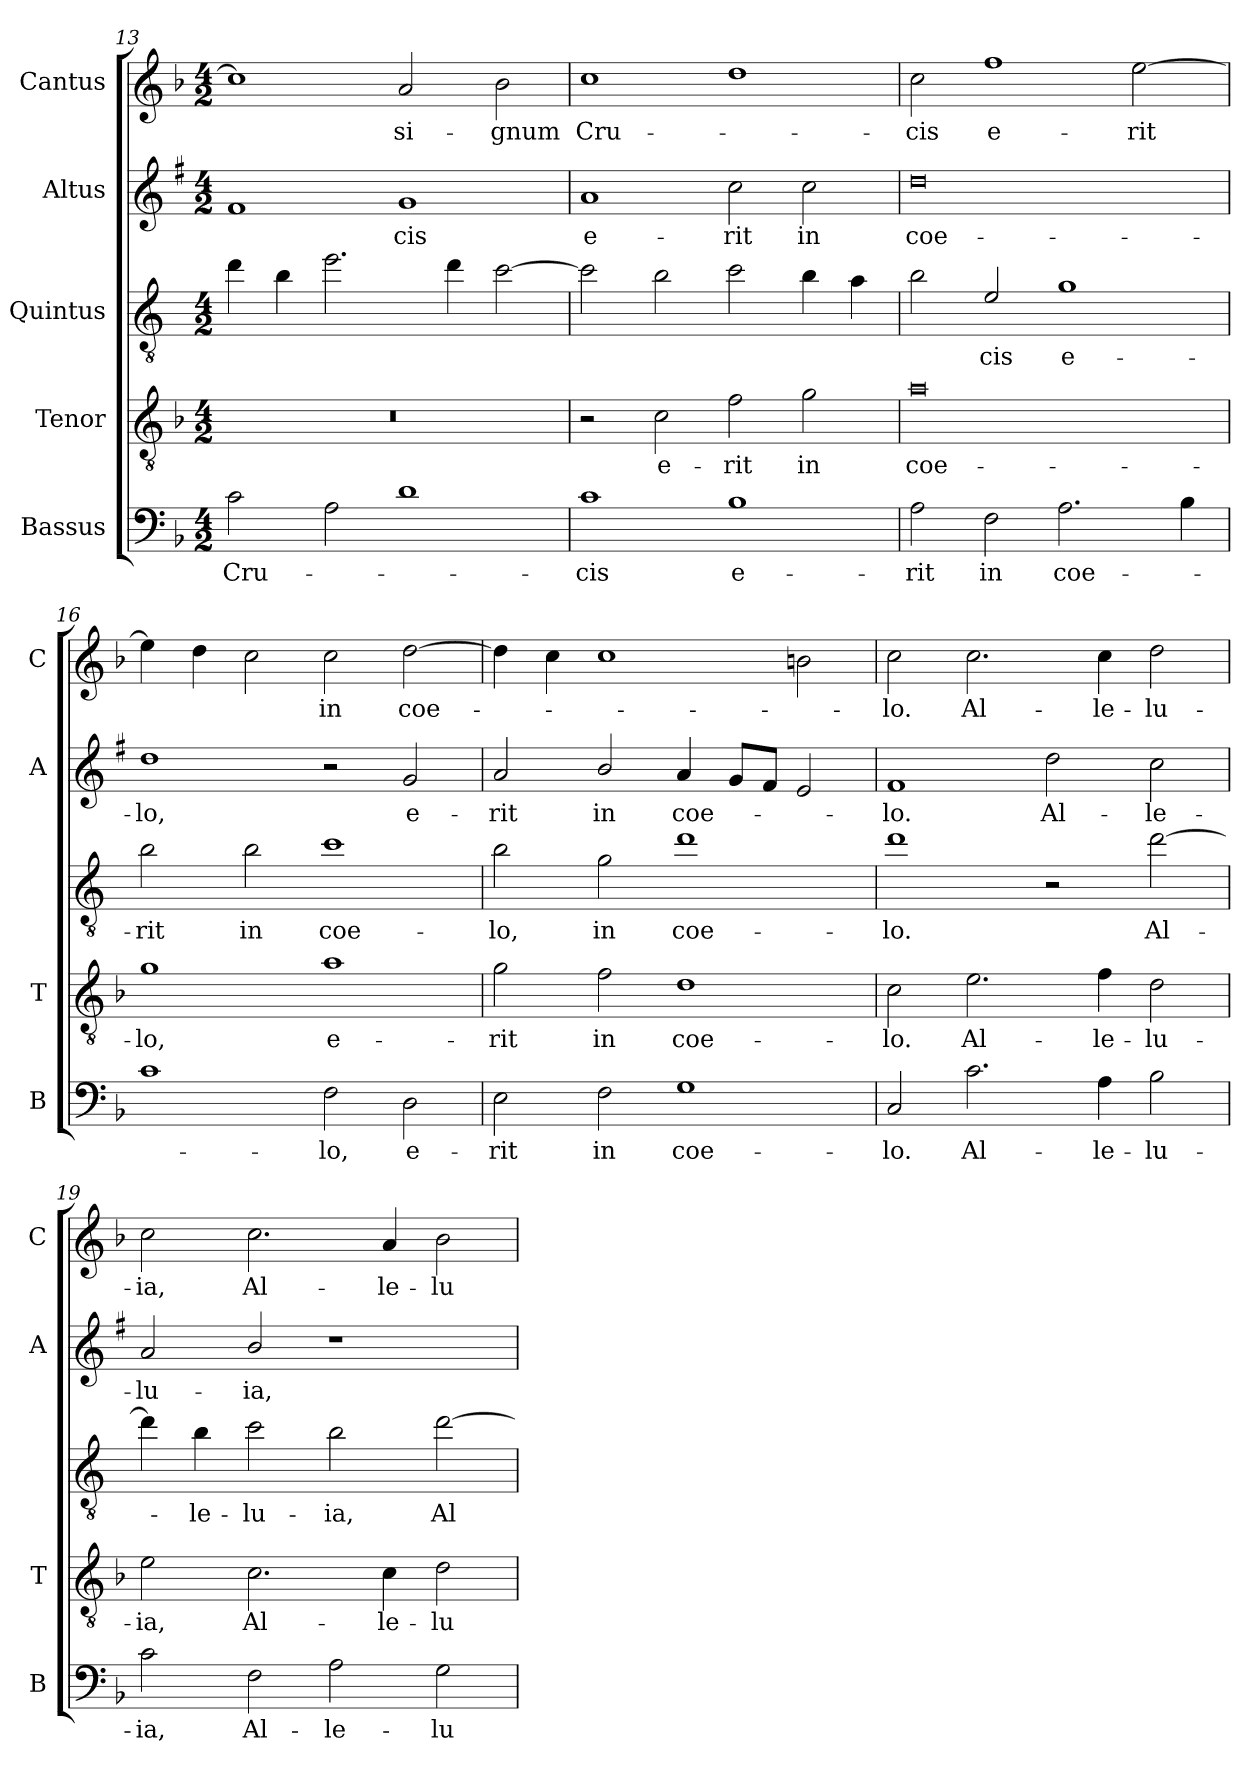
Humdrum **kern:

**kern	**text	**kern	**text	**kern	**text	**kern	**text	**kern	**text
*part5	*part5	*part4	*part4	*part3	*part3	*part2	*part2	*part1	*part1
*staff5	*staff5	*staff4	*staff4	*staff3	*staff3	*staff2	*staff2	*staff1	*staff1
*I"Bassus	*	*I"Tenor	*	*I"Quintus	*	*I"Altus	*	*I"Cantus	*
*I'B	*	*I'T	*	*	*	*I'A	*	*I'C	*
*clefF4	*	*clefGv2	*	*clefGv2	*	*clefG2	*	*clefG2	*
*	*	*	*	*ITrd4c7	*	*ITrd1c2	*	*	*
*k[b-]	*	*k[b-]	*	*k[b-]	*	*k[b-]	*	*k[b-]	*
*F:	*	*F:	*	*F:	*	*F:	*	*F:	*
*M4/2	*	*M4/2	*	*M4/2	*	*M4/2	*	*M4/2	*
=13	=13	=13	=13	=13	=13	=13	=13	=13	=13
!	!LO:LY:b	!	!	!	!	!	!	!	!
2c\	Cru-	0r	.	4g\	.	1e	.	1cc]	.
.	.	.	.	4e\	.	.	.	.	.
2A\	.	.	.	2.a\	.	.	.	.	.
!	!	!	!	!	!	!	!LO:LY:b	!	!LO:LY:b
1d	.	.	.	.	.	1f	-cis	2a/	si-
.	.	.	.	4g\	.	.	.	.	.
!	!	!	!	!	!	!	!	!	!LO:LY:b
.	.	.	.	[2f\	.	.	.	2b-\	-gnum
=14	=14	=14	=14	=14	=14	=14	=14	=14	=14
!	!LO:LY:b	!	!	!	!	!	!LO:LY:b	!	!LO:LY:b
1c	-cis	2r	.	2f\]	.	1g	e-	1cc	Cru-
!	!	!	!LO:LY:b	!	!	!	!	!	!
.	.	2c\	e-	2e\	.	.	.	.	.
!	!LO:LY:b	!	!LO:LY:b	!	!	!	!LO:LY:b	!	!
1B-	e-	2f\	-rit	2f\	.	2b-\	-rit	1dd	.
!	!	!	!LO:LY:b	!	!	!	!LO:LY:b	!	!
.	.	2g\	in	4e\	.	2b-\	in	.	.
.	.	.	.	4d\	.	.	.	.	.
=15	=15	=15	=15	=15	=15	=15	=15	=15	=15
!	!LO:LY:b	!	!LO:LY:b	!	!	!	!LO:LY:b	!	!LO:LY:b
2A\	-rit	0a	coe-	2e\	.	0cc	coe-	2cc\	-cis
!	!LO:LY:b	!	!	!	!LO:LY:b	!	!	!	!LO:LY:b
2F\	in	.	.	2A/	-cis	.	.	1ff	e-
!	!LO:LY:b	!	!	!	!LO:LY:b	!	!	!	!
2.A\	coe-	.	.	1c	e-	.	.	.	.
!	!	!	!	!	!	!	!	!	!LO:LY:b
.	.	.	.	.	.	.	.	[2ee\	-rit
4B-\	.	.	.	.	.	.	.	.	.
!!LO:PB:g=z
=16	=16	=16	=16	=16	=16	=16	=16	=16	=16
!	!	!	!LO:LY:b	!	!LO:LY:b	!	!LO:LY:b	!	!
1c	.	1g	-lo,	2e\	-rit	1cc	-lo,	4ee\]	.
.	.	.	.	.	.	.	.	4dd\	.
!	!	!	!	!	!LO:LY:b	!	!	!	!
.	.	.	.	2e\	in	.	.	2cc\	.
!	!LO:LY:b	!	!LO:LY:b	!	!LO:LY:b	!	!	!	!LO:LY:b
2F\	-lo,	1a	e-	1f	coe-	2r	.	2cc\	in
!	!LO:LY:b	!	!	!	!	!	!LO:LY:b	!	!LO:LY:b
2D\	e-	.	.	.	.	2f/	e-	[2dd\	coe-
=17	=17	=17	=17	=17	=17	=17	=17	=17	=17
!	!LO:LY:b	!	!LO:LY:b	!	!LO:LY:b	!	!LO:LY:b	!	!
2E\	-rit	2g\	-rit	2e\	-lo,	2g/	-rit	4dd\]	.
.	.	.	.	.	.	.	.	4cc\	.
!	!LO:LY:b	!	!LO:LY:b	!	!LO:LY:b	!	!LO:LY:b	!	!
2F\	in	2f\	in	2c\	in	2a/	in	1cc	.
!	!LO:LY:b	!	!LO:LY:b	!	!LO:LY:b	!	!LO:LY:b	!	!
1G	coe-	1d	coe-	1g	coe-	4g/	coe-	.	.
.	.	.	.	.	.	8f/L	.	.	.
.	.	.	.	.	.	8e/J	.	.	.
.	.	.	.	.	.	2d/	.	2bn\	.
=18	=18	=18	=18	=18	=18	=18	=18	=18	=18
!	!LO:LY:b	!	!LO:LY:b	!	!LO:LY:b	!	!LO:LY:b	!	!LO:LY:b
2C/	-lo.	2c\	-lo.	1g	-lo.	1e	-lo.	2cc\	-lo.
!	!LO:LY:b	!	!LO:LY:b	!	!	!	!	!	!LO:LY:b
2.c\	Al-	2.e\	Al-	.	.	.	.	2.cc\	Al-
!	!	!	!	!	!	!	!LO:LY:b	!	!
.	.	.	.	2r	.	2cc\	Al-	.	.
!	!LO:LY:b	!	!LO:LY:b	!	!	!	!	!	!LO:LY:b
4A\	-le-	4f\	-le-	.	.	.	.	4cc\	-le-
!	!LO:LY:b	!	!LO:LY:b	!	!LO:LY:b	!	!LO:LY:b	!	!LO:LY:b
2B-\	-lu-	2d\	-lu-	[2g\	Al-	2b-\	-le-	2dd\	-lu-
=19	=19	=19	=19	=19	=19	=19	=19	=19	=19
!	!LO:LY:b	!	!LO:LY:b	!	!	!	!LO:LY:b	!	!LO:LY:b
2c\	-ia,	2e\	-ia,	4g\]	.	2g/	-lu-	2cc\	-ia,
!	!	!	!	!	!LO:LY:b	!	!	!	!
.	.	.	.	4e\	-le-	.	.	.	.
!	!LO:LY:b	!	!LO:LY:b	!	!LO:LY:b	!	!LO:LY:b	!	!LO:LY:b
2F\	Al-	2.c\	Al-	2f\	-lu-	2a/	-ia,	2.cc\	Al-
!	!LO:LY:b	!	!	!	!LO:LY:b	!	!	!	!
2A\	-le-	.	.	2e\	-ia,	1r	.	.	.
!	!	!	!LO:LY:b	!	!	!	!	!	!LO:LY:b
.	.	4c\	-le-	.	.	.	.	4a/	-le-
!	!LO:LY:b	!	!LO:LY:b	!	!LO:LY:b	!	!	!	!LO:LY:b
2G\	-lu-	2d\	-lu-	[2g\	Al-	.	.	2b-\	-lu-
=	=	=	=	=	=	=	=	=	=
*-	*-	*-	*-	*-	*-	*-	*-	*-	*-
